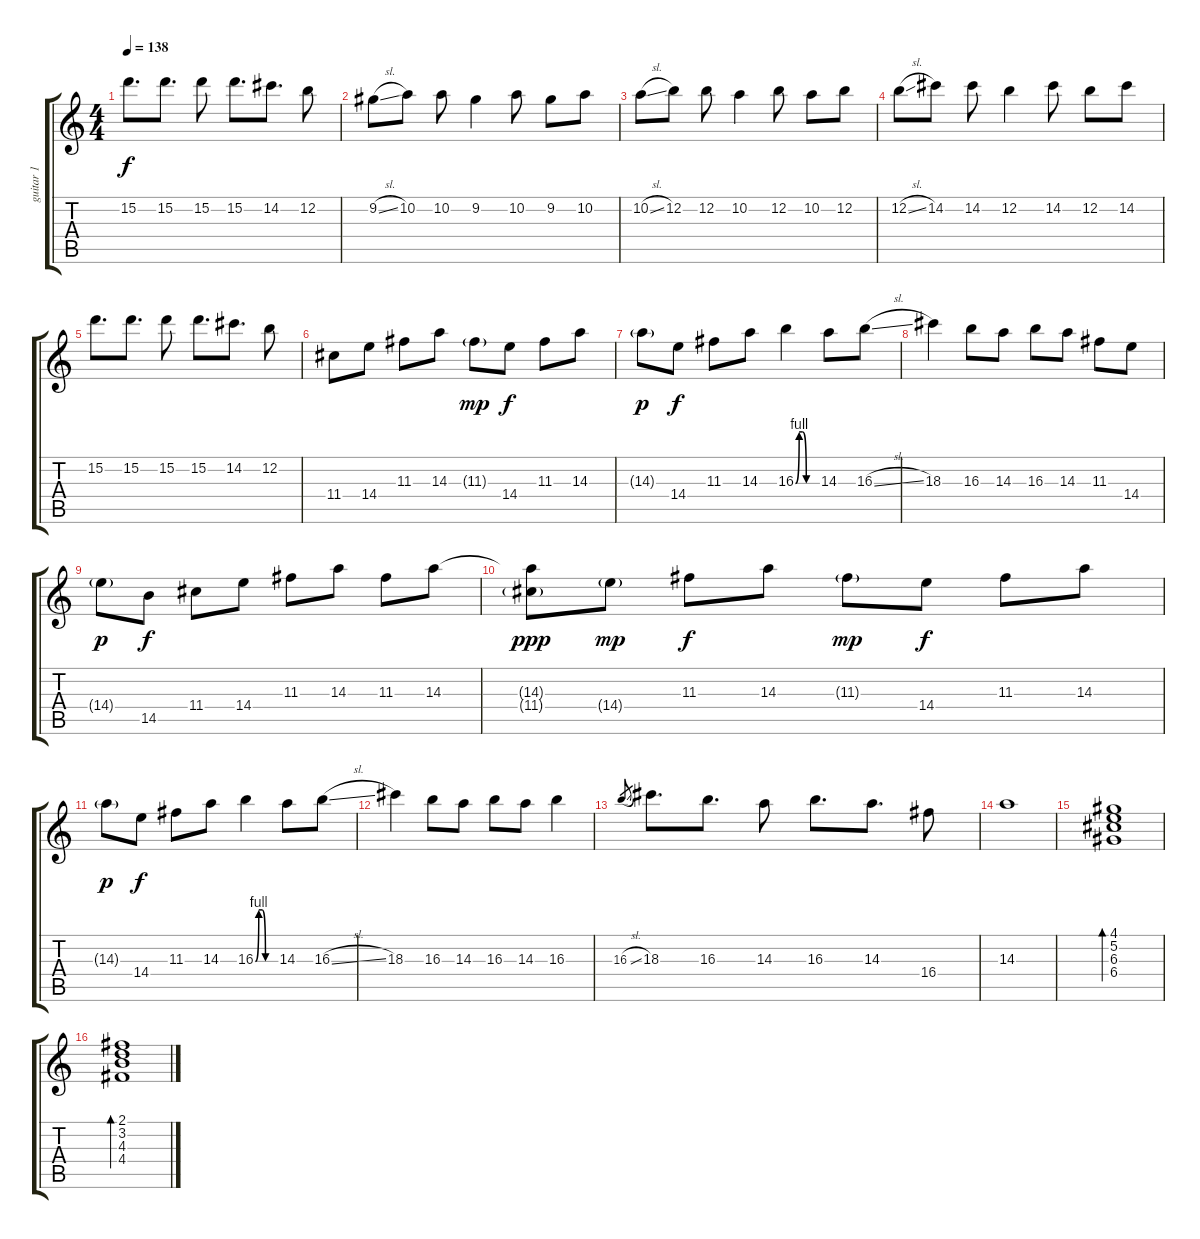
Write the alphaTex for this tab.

\track ("guitar 1" "guitar 1") {instrument overdrivenguitar}
\staff {score tabs}
\tuning (E4 B3 G3 D3 A2 E2) {hide}
\ts (4 4)
\tempo 138
\clef g2
\ks c
15.2.8{d dy f} 15.2.8{d} 15.2.8 15.2.8{d} 14.2.8{d} 12.2.8 |
9.2{sl}.8 10.2.8 10.2.8 9.2.4 10.2.8 9.2.8 10.2.8 |
10.2{sl}.8 12.2.8 12.2.8 10.2.4 12.2.8 10.2.8 12.2.8 |
12.2{sl}.8 14.2.8 14.2.8 12.2.4 14.2.8 12.2.8 14.2.8 |
15.2.8{d} 15.2.8{d} 15.2.8 15.2.8{d} 14.2.8{d} 12.2.8 |
11.4.8 14.4.8 11.3.8 14.3.8 11.3{g}.8{dy mp} 14.4.8{dy f} 11.3.8 14.3.8 |
14.3{g}.8{dy p} 14.4.8{dy f} 11.3.8 14.3.8 16.3{be (custom 0 0 10 4 20 4 30 0 60 0)}.4 14.3.8 16.3{sl}.8 |
18.3.4 16.3.8 14.3.8 16.3.8 14.3.8 11.3.8 14.4.8 |
14.4{g}.8{dy p} 14.5.8{dy f} 11.4.8 14.4.8 11.3.8 14.3.8 11.3.8 14.3.8 |
(14.3{t} 11.4{g}).8{dy ppp} 14.4{g}.8{dy mp} 11.3.8{dy f} 14.3.8 11.3{g}.8{dy mp} 14.4.8{dy f} 11.3.8 14.3.8 |
14.3{g}.8{dy p} 14.4.8{dy f} 11.3.8 14.3.8 16.3{be (custom 0 0 10 4 20 4 30 0 60 0)}.4 14.3.8 16.3{sl}.8 |
18.3.4 16.3.8 14.3.8 16.3.8 14.3.8 16.3.4 |
16.3{sl}.8{gr} 18.3.8{d} 16.3.8{d} 14.3.8 16.3.8{d} 14.3.8{d} 16.4.8 |
14.3.1 |
(4.1 5.2 6.3 6.4).1{bd 240} |
(2.1 3.2 4.3 4.4).1{bd 240}
